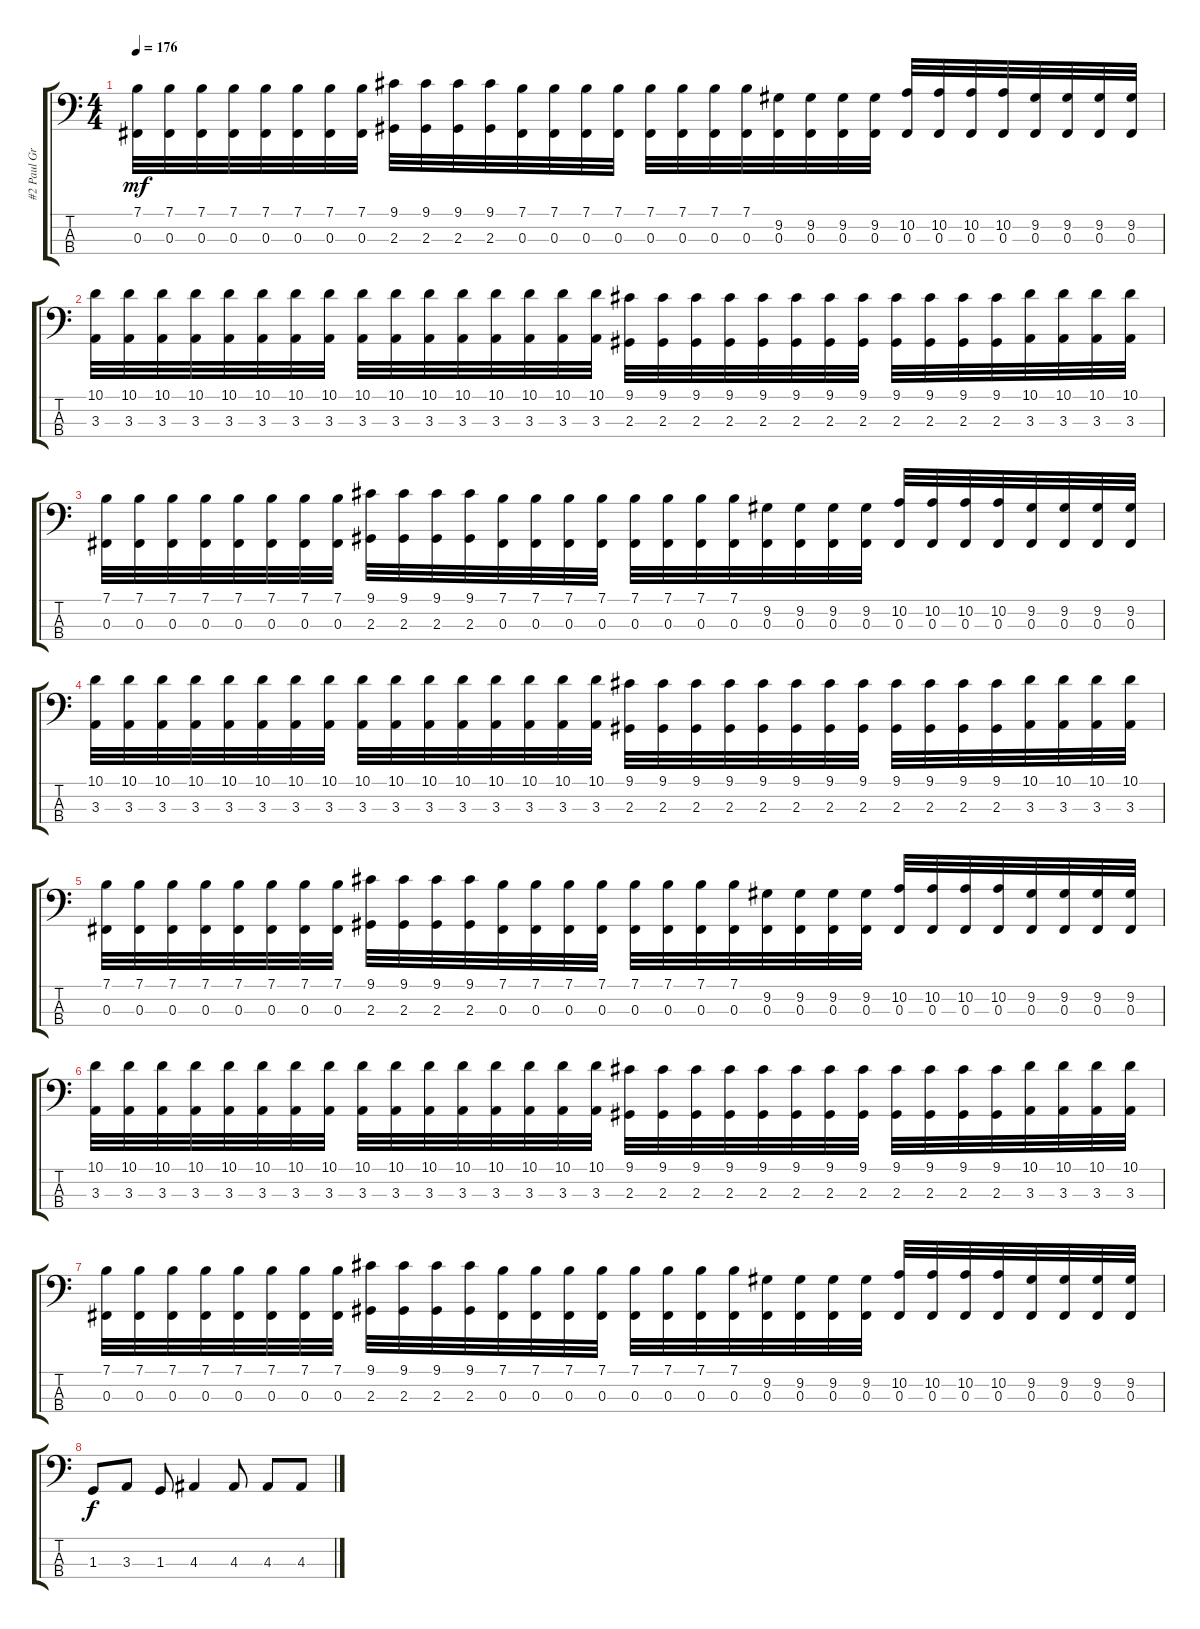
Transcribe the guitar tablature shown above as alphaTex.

\track ("#2 Paul Gray - Bass" "#2 Paul Gr") {instrument electricbassfinger}
\staff {score tabs}
\tuning (E2 B1 Gb1 B0) {hide}
\ts (4 4)
\tempo 176
\clef f4
\ks c
(7.1 0.3).32{dy mf} (7.1 0.3).32 (7.1 0.3).32 (7.1 0.3).32 (7.1 0.3).32 (7.1 0.3).32 (7.1 0.3).32 (7.1 0.3).32 (9.1 2.3).32 (9.1 2.3).32 (9.1 2.3).32 (9.1 2.3).32 (7.1 0.3).32 (7.1 0.3).32 (7.1 0.3).32 (7.1 0.3).32 (7.1 0.3).32 (7.1 0.3).32 (7.1 0.3).32 (7.1 0.3).32 (9.2 0.3).32 (9.2 0.3).32 (9.2 0.3).32 (9.2 0.3).32 (10.2 0.3).32 (10.2 0.3).32 (10.2 0.3).32 (10.2 0.3).32 (9.2 0.3).32 (9.2 0.3).32 (9.2 0.3).32 (9.2 0.3).32 |
(10.1 3.3).32 (10.1 3.3).32 (10.1 3.3).32 (10.1 3.3).32 (10.1 3.3).32 (10.1 3.3).32 (10.1 3.3).32 (10.1 3.3).32 (10.1 3.3).32 (10.1 3.3).32 (10.1 3.3).32 (10.1 3.3).32 (10.1 3.3).32 (10.1 3.3).32 (10.1 3.3).32 (10.1 3.3).32 (9.1 2.3).32 (9.1 2.3).32 (9.1 2.3).32 (9.1 2.3).32 (9.1 2.3).32 (9.1 2.3).32 (9.1 2.3).32 (9.1 2.3).32 (9.1 2.3).32 (9.1 2.3).32 (9.1 2.3).32 (9.1 2.3).32 (10.1 3.3).32 (10.1 3.3).32 (10.1 3.3).32 (10.1 3.3).32 |
(7.1 0.3).32 (7.1 0.3).32 (7.1 0.3).32 (7.1 0.3).32 (7.1 0.3).32 (7.1 0.3).32 (7.1 0.3).32 (7.1 0.3).32 (9.1 2.3).32 (9.1 2.3).32 (9.1 2.3).32 (9.1 2.3).32 (7.1 0.3).32 (7.1 0.3).32 (7.1 0.3).32 (7.1 0.3).32 (7.1 0.3).32 (7.1 0.3).32 (7.1 0.3).32 (7.1 0.3).32 (9.2 0.3).32 (9.2 0.3).32 (9.2 0.3).32 (9.2 0.3).32 (10.2 0.3).32 (10.2 0.3).32 (10.2 0.3).32 (10.2 0.3).32 (9.2 0.3).32 (9.2 0.3).32 (9.2 0.3).32 (9.2 0.3).32 |
(10.1 3.3).32 (10.1 3.3).32 (10.1 3.3).32 (10.1 3.3).32 (10.1 3.3).32 (10.1 3.3).32 (10.1 3.3).32 (10.1 3.3).32 (10.1 3.3).32 (10.1 3.3).32 (10.1 3.3).32 (10.1 3.3).32 (10.1 3.3).32 (10.1 3.3).32 (10.1 3.3).32 (10.1 3.3).32 (9.1 2.3).32 (9.1 2.3).32 (9.1 2.3).32 (9.1 2.3).32 (9.1 2.3).32 (9.1 2.3).32 (9.1 2.3).32 (9.1 2.3).32 (9.1 2.3).32 (9.1 2.3).32 (9.1 2.3).32 (9.1 2.3).32 (10.1 3.3).32 (10.1 3.3).32 (10.1 3.3).32 (10.1 3.3).32 |
(7.1 0.3).32 (7.1 0.3).32 (7.1 0.3).32 (7.1 0.3).32 (7.1 0.3).32 (7.1 0.3).32 (7.1 0.3).32 (7.1 0.3).32 (9.1 2.3).32 (9.1 2.3).32 (9.1 2.3).32 (9.1 2.3).32 (7.1 0.3).32 (7.1 0.3).32 (7.1 0.3).32 (7.1 0.3).32 (7.1 0.3).32 (7.1 0.3).32 (7.1 0.3).32 (7.1 0.3).32 (9.2 0.3).32 (9.2 0.3).32 (9.2 0.3).32 (9.2 0.3).32 (10.2 0.3).32 (10.2 0.3).32 (10.2 0.3).32 (10.2 0.3).32 (9.2 0.3).32 (9.2 0.3).32 (9.2 0.3).32 (9.2 0.3).32 |
(10.1 3.3).32 (10.1 3.3).32 (10.1 3.3).32 (10.1 3.3).32 (10.1 3.3).32 (10.1 3.3).32 (10.1 3.3).32 (10.1 3.3).32 (10.1 3.3).32 (10.1 3.3).32 (10.1 3.3).32 (10.1 3.3).32 (10.1 3.3).32 (10.1 3.3).32 (10.1 3.3).32 (10.1 3.3).32 (9.1 2.3).32 (9.1 2.3).32 (9.1 2.3).32 (9.1 2.3).32 (9.1 2.3).32 (9.1 2.3).32 (9.1 2.3).32 (9.1 2.3).32 (9.1 2.3).32 (9.1 2.3).32 (9.1 2.3).32 (9.1 2.3).32 (10.1 3.3).32 (10.1 3.3).32 (10.1 3.3).32 (10.1 3.3).32 |
(7.1 0.3).32 (7.1 0.3).32 (7.1 0.3).32 (7.1 0.3).32 (7.1 0.3).32 (7.1 0.3).32 (7.1 0.3).32 (7.1 0.3).32 (9.1 2.3).32 (9.1 2.3).32 (9.1 2.3).32 (9.1 2.3).32 (7.1 0.3).32 (7.1 0.3).32 (7.1 0.3).32 (7.1 0.3).32 (7.1 0.3).32 (7.1 0.3).32 (7.1 0.3).32 (7.1 0.3).32 (9.2 0.3).32 (9.2 0.3).32 (9.2 0.3).32 (9.2 0.3).32 (10.2 0.3).32 (10.2 0.3).32 (10.2 0.3).32 (10.2 0.3).32 (9.2 0.3).32 (9.2 0.3).32 (9.2 0.3).32 (9.2 0.3).32 |
1.3.8{dy f} 3.3.8 1.3.8 4.3.4 4.3.8 4.3.8 4.3.8
